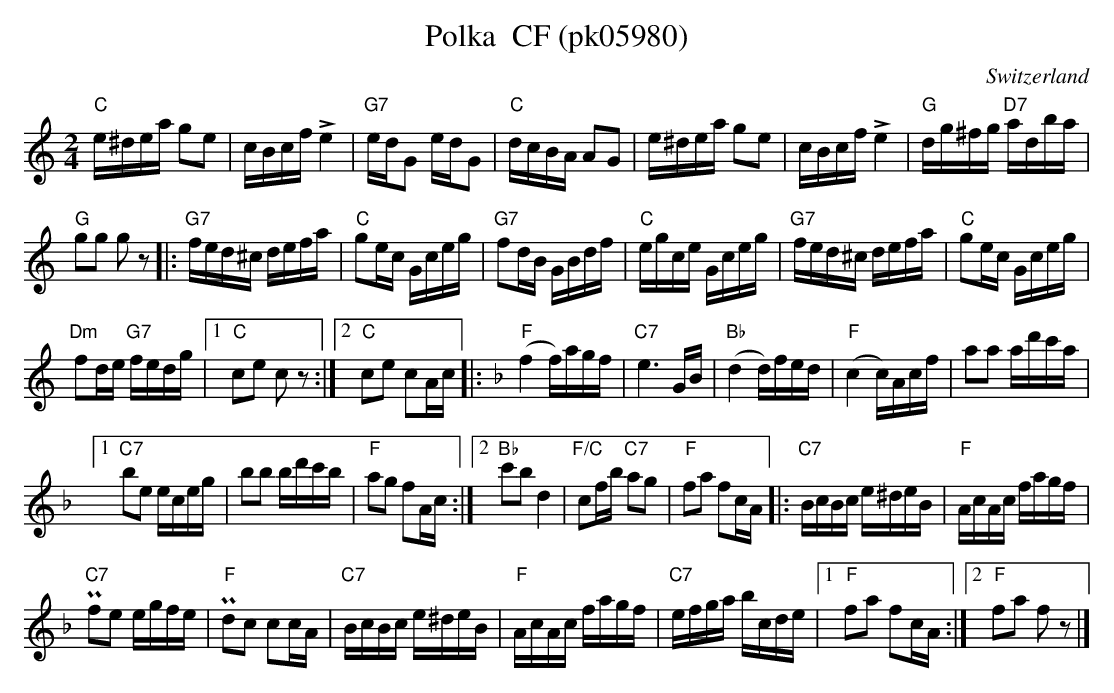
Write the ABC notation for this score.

X:1
T: Polka  CF (pk05980)
O:Switzerland
M:2/4
L:1/16
K:C major
"C"e^dea g2e2 | cBcf !>!e4 | "G7"edG2 edG2 | "C"dcBA A2G2 | e^dea g2e2 | cBcf !>!e4 | "G"dg^fg "D7"adba |
"G"g2g2 g2z2 |: "G7"fed^c defa | "C"g2ec Gceg | "G7"f2dB GBdf | "C"egce Gceg | "G7"fed^c defa | "C"g2ec Gceg |
"Dm"f2de "G7"fedg |1 "C"c2e2 c2z2 :|2 "C"c2e2 c2Ac |: [K:F] ("F"f4 f)agf | "C7"e6GB | ("Bb"d4d)fed | ("F"c4c)Acf | a2a2 ad'c'a |1
"C7"b2e2 eceg | b2b2 bd'c'b | "F"a2g2 f2Ac :|2 "Bb"c'2b2 d4 | "F/C"c2fb "C7"a2g2 | "F"f2a2 f2cA |: "C7"BcBc e^deB | "F"AcAc fagf |
P"C7"f2e2 egfe | P"F"d2c2 c2cA | "C7"BcBc e^deB | "F"AcAc fagf | "C7"efga bcde |1 "F"f2a2 f2cA :|2 "F"f2a2 f2z2 |]
